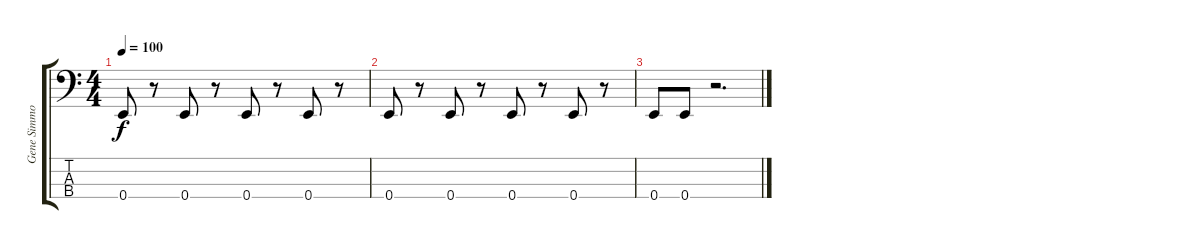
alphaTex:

\track ("Gene Simmons" "Gene Simmo") {instrument electricbassfinger}
\staff {score tabs}
\tuning (G2 D2 A1 E1) {hide}
\ts (4 4)
\tempo 100
\clef f4
\ks c
0.4.8{dy f} r.8 0.4.8 r.8 0.4.8 r.8 0.4.8 r.8 |
0.4.8 r.8 0.4.8 r.8 0.4.8 r.8 0.4.8 r.8 |
0.4.8 0.4.8 r.2{d}
